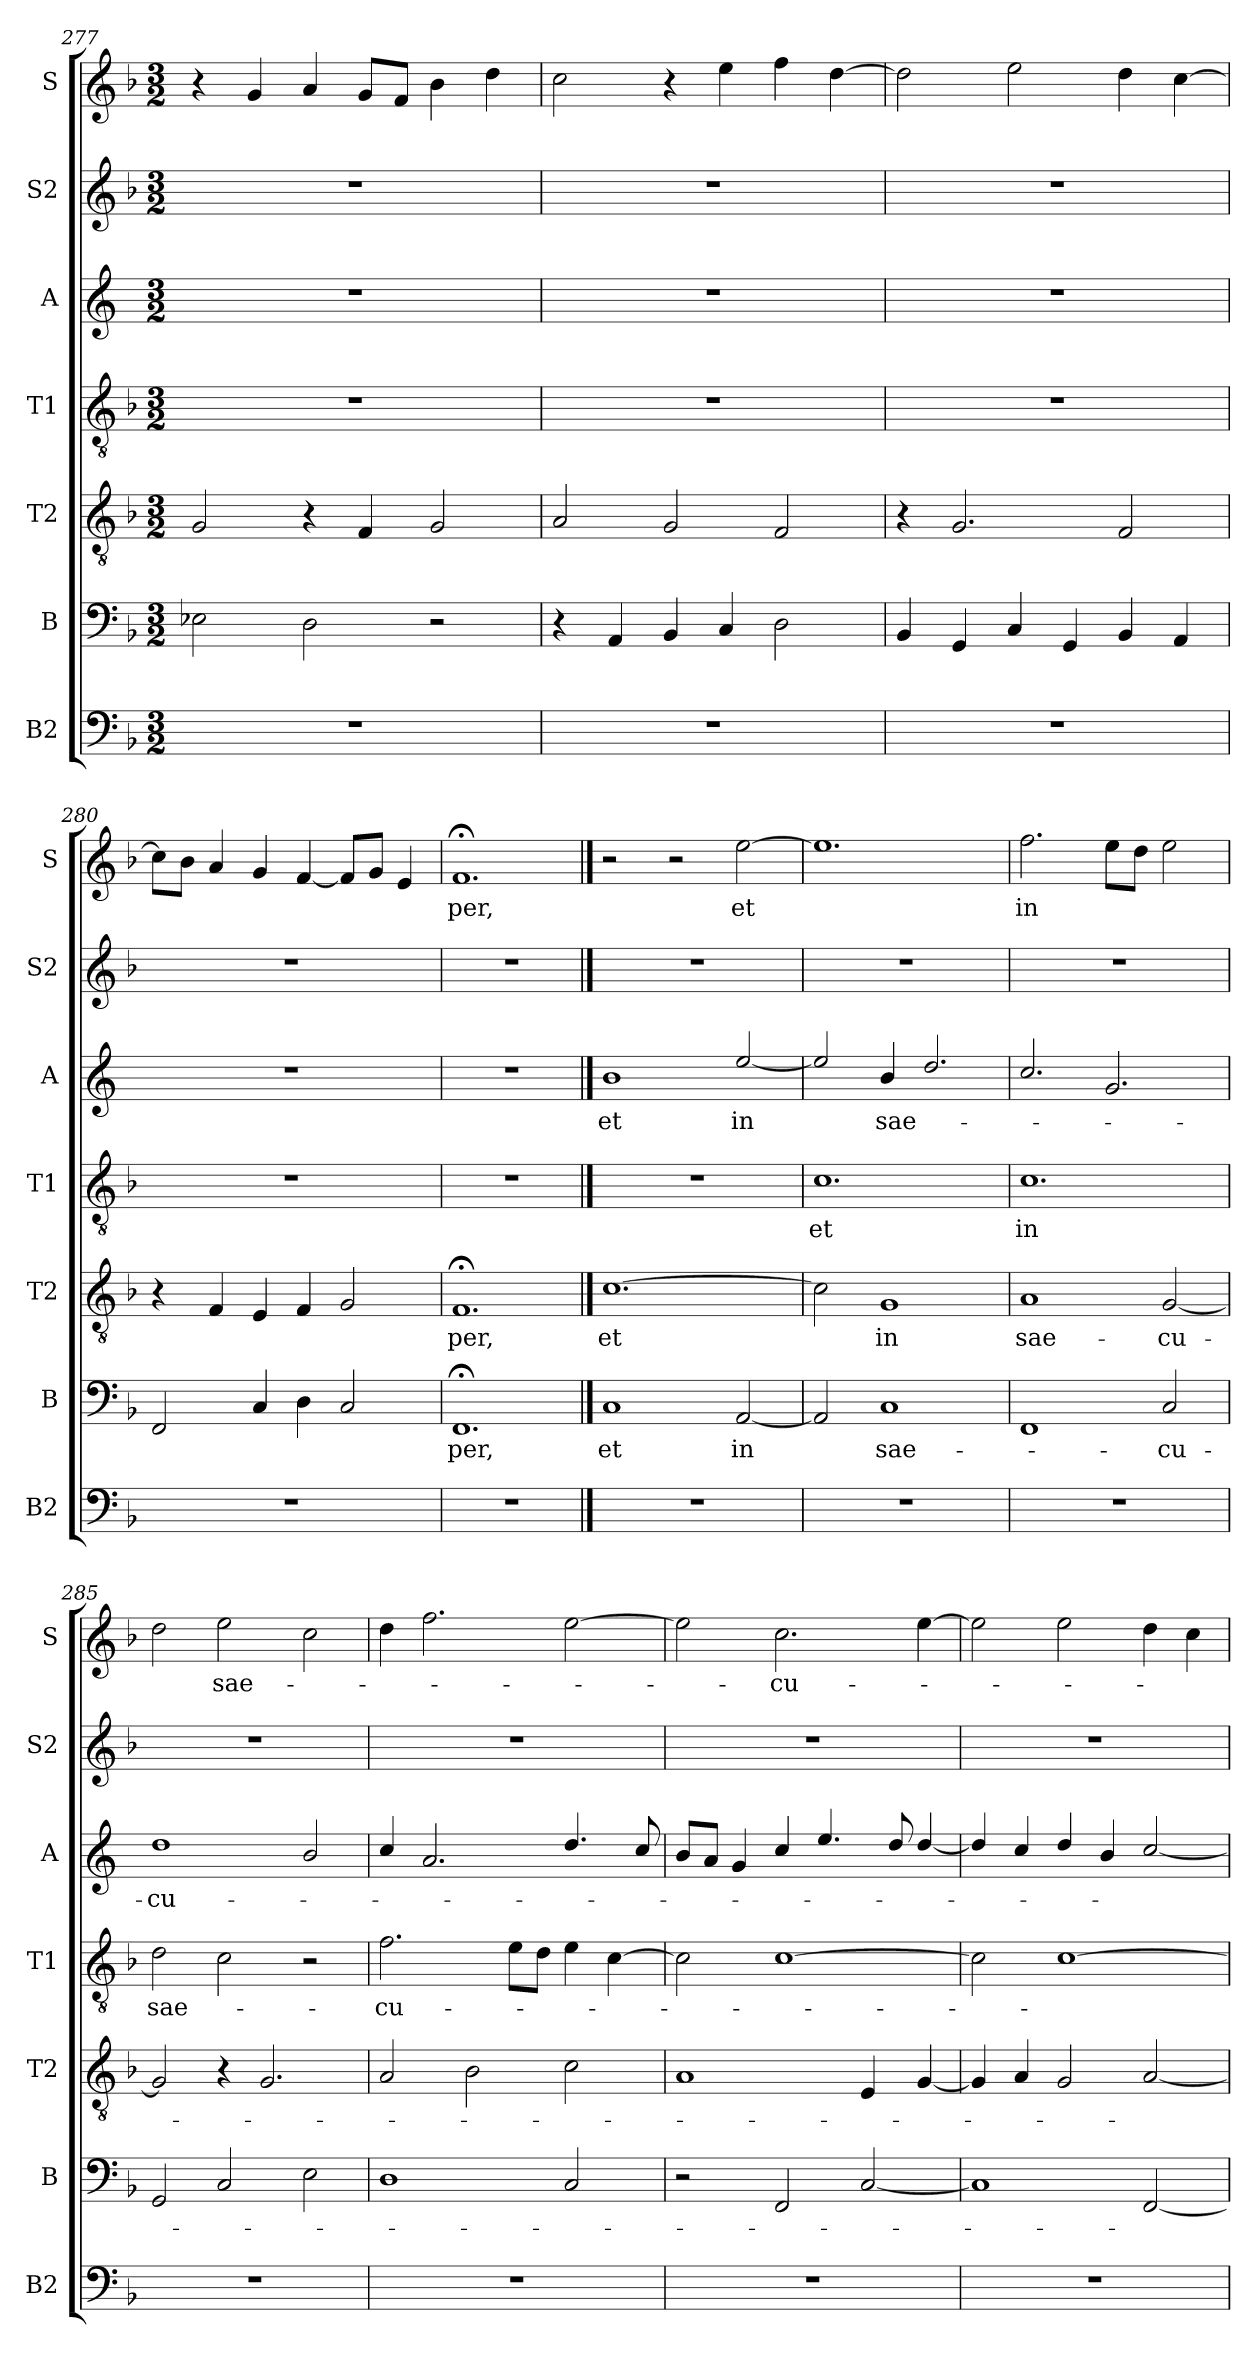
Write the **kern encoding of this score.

**kern	**kern	**text	**kern	**text	**kern	**text	**kern	**text	**kern	**kern	**text
*part7	*part6	*part6	*part5	*part5	*part4	*part4	*part3	*part3	*part2	*part1	*part1
*staff7	*staff6	*staff6	*staff5	*staff5	*staff4	*staff4	*staff3	*staff3	*staff2	*staff1	*staff1
*I"B2	*I"B	*	*I"T2	*	*I"T1	*	*I"A	*	*I"S2	*I"S	*
*I'B2	*I'B	*	*I'T2	*	*I'T1	*	*I'A	*	*I'S2	*I'S	*
*clefF4	*clefF4	*	*clefGv2	*	*clefGv2	*	*clefG2	*	*clefG2	*clefG2	*
*	*	*	*	*	*	*	*ITrd4c7	*	*	*	*
*k[b-]	*k[b-]	*	*k[b-]	*	*k[b-]	*	*k[b-]	*	*k[b-]	*k[b-]	*
*M3/2	*M3/2	*	*M3/2	*	*M3/2	*	*M3/2	*	*M3/2	*M3/2	*
=277	=277	=277	=277	=277	=277	=277	=277	=277	=277	=277	=277
1.r	2E-X\	.	2G/	.	1.r	.	1.r	.	1.r	4r	.
.	.	.	.	.	.	.	.	.	.	4g/	.
.	2D\	.	4r	.	.	.	.	.	.	4a/	.
.	.	.	4F/	.	.	.	.	.	.	8g/L	.
.	.	.	.	.	.	.	.	.	.	8f/J	.
.	2r	.	2G/	.	.	.	.	.	.	4b-\	.
.	.	.	.	.	.	.	.	.	.	4dd\	.
=278	=278	=278	=278	=278	=278	=278	=278	=278	=278	=278	=278
1.r	4r	.	2A/	.	1.r	.	1.r	.	1.r	2cc\	.
.	4AA/	.	.	.	.	.	.	.	.	.	.
.	4BB-/	.	2G/	.	.	.	.	.	.	4r	.
.	4C/	.	.	.	.	.	.	.	.	4ee\	.
.	2D\	.	2F/	.	.	.	.	.	.	4ff\	.
.	.	.	.	.	.	.	.	.	.	[4dd\	.
=279	=279	=279	=279	=279	=279	=279	=279	=279	=279	=279	=279
1.r	4BB-/	.	4r	.	1.r	.	1.r	.	1.r	2dd\]	.
.	4GG/	.	2.G/	.	.	.	.	.	.	.	.
.	4C/	.	.	.	.	.	.	.	.	2ee\	.
.	4GG/	.	.	.	.	.	.	.	.	.	.
.	4BB-/	.	2F/	.	.	.	.	.	.	4dd\	.
.	4AA/	.	.	.	.	.	.	.	.	[4cc\	.
=280	=280	=280	=280	=280	=280	=280	=280	=280	=280	=280	=280
1.r	2FF/	.	4r	.	1.r	.	1.r	.	1.r	8cc\L]	.
.	.	.	.	.	.	.	.	.	.	8b-\J	.
.	.	.	4F/	.	.	.	.	.	.	4a/	.
.	4C/	.	4E/	.	.	.	.	.	.	4g/	.
.	4D\	.	4F/	.	.	.	.	.	.	[4f/	.
.	2C/	.	2G/	.	.	.	.	.	.	8f/L]	.
.	.	.	.	.	.	.	.	.	.	8g/J	.
.	.	.	.	.	.	.	.	.	.	4e/	.
=281	=281	=281	=281	=281	=281	=281	=281	=281	=281	=281	=281
1.r	1.FF;<	per,	1.F;<	per,	1.r	.	1.r	.	1.r	1.f;<	per,
==282	==282	==282	==282	==282	==282	==282	==282	==282	==282	==282	==282
1.r	1C	et	[1.c	et	1.r	.	1e	et	1.r	2r	.
.	.	.	.	.	.	.	.	.	.	2r	.
.	[2AA/	in	.	.	.	.	[2a/	in	.	[2ee\	et
=283	=283	=283	=283	=283	=283	=283	=283	=283	=283	=283	=283
1.r	2AA/]	.	2c\]	.	1.c	et	2a/]	.	1.r	1.ee]	.
.	1C	sae-	1G	in	.	.	4e/	sae-	.	.	.
.	.	.	.	.	.	.	2.g/	.	.	.	.
=284	=284	=284	=284	=284	=284	=284	=284	=284	=284	=284	=284
1.r	1FF	.	1A	sae-	1.c	in	2.f/	.	1.r	2.ff\	in
.	.	.	.	.	.	.	2.c/	.	.	8ee\L	.
.	.	.	.	.	.	.	.	.	.	8dd\J	.
.	2C/	-cu-	[2G/	-cu-	.	.	.	.	.	2ee\	.
=285	=285	=285	=285	=285	=285	=285	=285	=285	=285	=285	=285
1.r	2GG/	.	2G/]	.	2d\	sae-	1g	-cu-	1.r	2dd\	.
.	2C/	.	4r	.	2c\	.	.	.	.	2ee\	sae-
.	.	.	2.G/	.	.	.	.	.	.	.	.
.	2E\	.	.	.	2r	.	2e/	.	.	2cc\	.
=286	=286	=286	=286	=286	=286	=286	=286	=286	=286	=286	=286
1.r	1D	.	2A/	.	2.f\	-cu-	4f/	.	1.r	4dd\	.
.	.	.	.	.	.	.	2.d/	.	.	2.ff\	.
.	.	.	2B-\	.	.	.	.	.	.	.	.
.	.	.	.	.	8e\L	.	.	.	.	.	.
.	.	.	.	.	8d\J	.	.	.	.	.	.
.	2C/	.	2c\	.	4e\	.	4.g/	.	.	[2ee\	.
.	.	.	.	.	[4c\	.	.	.	.	.	.
.	.	.	.	.	.	.	8f/	.	.	.	.
=287	=287	=287	=287	=287	=287	=287	=287	=287	=287	=287	=287
1.r	2r	.	1A	.	2c\]	.	8e/L	.	1.r	2ee\]	.
.	.	.	.	.	.	.	8d/J	.	.	.	.
.	.	.	.	.	.	.	4c/	.	.	.	.
.	2FF/	.	.	.	[1c	.	4f/	.	.	2.cc\	cu-
.	.	.	.	.	.	.	4.a/	.	.	.	.
.	[2C/	.	4E/	.	.	.	.	.	.	.	.
.	.	.	.	.	.	.	8g/	.	.	.	.
.	.	.	[4G/	.	.	.	[4g/	.	.	[4ee\	.
=288	=288	=288	=288	=288	=288	=288	=288	=288	=288	=288	=288
1.r	1C]	.	4G/]	.	2c\]	.	4g/]	.	1.r	2ee\]	.
.	.	.	4A/	.	.	.	4f/	.	.	.	.
.	.	.	2G/	.	[1c	.	4g/	.	.	2ee\	.
.	.	.	.	.	.	.	4e/	.	.	.	.
.	[2FF/	.	[2A/	.	.	.	[2f/	.	.	4dd\	.
.	.	.	.	.	.	.	.	.	.	4cc\	.
=	=	=	=	=	=	=	=	=	=	=	=
*-	*-	*-	*-	*-	*-	*-	*-	*-	*-	*-	*-
